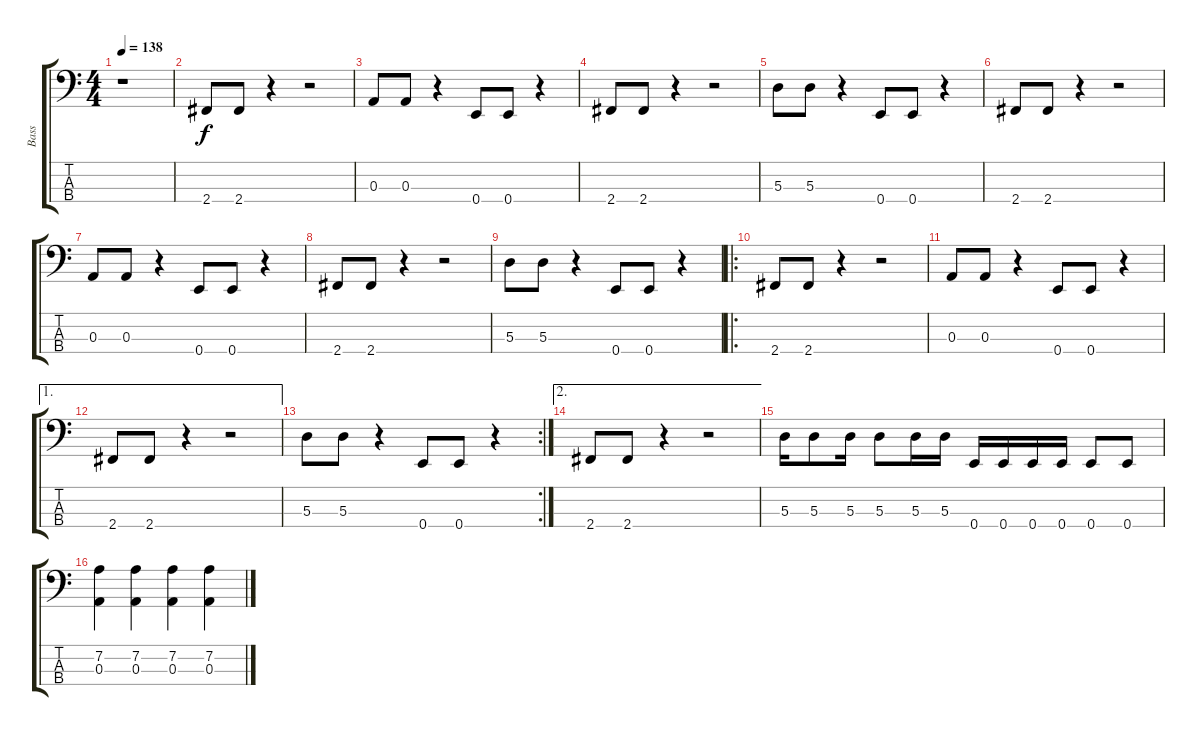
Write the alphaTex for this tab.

\track ("Bass" "Bass") {instrument electricbassfinger}
\staff {score tabs}
\tuning (G2 D2 A1 E1) {hide}
\ts (4 4)
\tempo 138
\clef f4
\ks c
r.1{dy f instrument electricbassfinger} |
2.4.8 2.4.8 r.4 r.2 |
0.3.8 0.3.8 r.4 0.4.8 0.4.8 r.4 |
2.4.8 2.4.8 r.4 r.2 |
5.3.8 5.3.8 r.4 0.4.8 0.4.8 r.4 |
2.4.8 2.4.8 r.4 r.2 |
0.3.8 0.3.8 r.4 0.4.8 0.4.8 r.4 |
2.4.8 2.4.8 r.4 r.2 |
5.3.8 5.3.8 r.4 0.4.8 0.4.8 r.4 |
\ro
2.4.8 2.4.8 r.4 r.2 |
0.3.8 0.3.8 r.4 0.4.8 0.4.8 r.4 |
\ae 1
2.4.8 2.4.8 r.4 r.2 |
\rc 2
5.3.8 5.3.8 r.4 0.4.8 0.4.8 r.4 |
\ae 2
2.4.8 2.4.8 r.4 r.2 |
5.3.16 5.3.8 5.3.16 5.3.8 5.3.16 5.3.16 0.4.16 0.4.16 0.4.16 0.4.16 0.4.8 0.4.8 |
(7.2 0.3).4 (7.2 0.3).4 (7.2 0.3).4 (7.2 0.3).4
